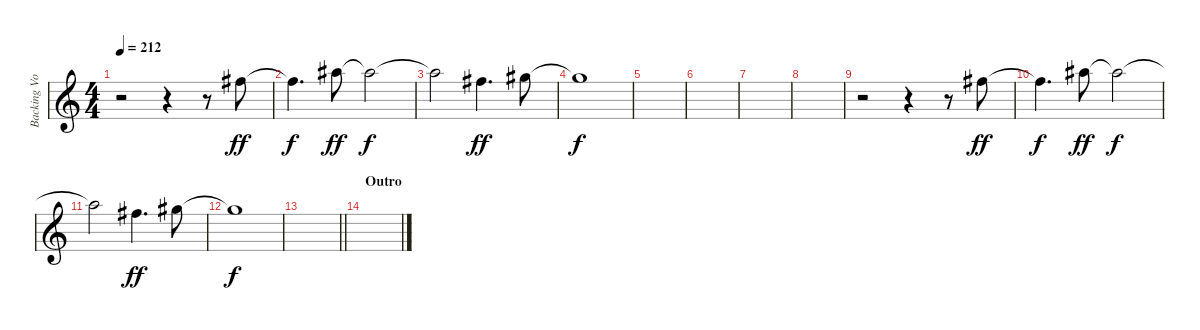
\track ("Backing Vocals" "Backing Vo") {instrument distortionguitar}
\staff {score}
\tuning (Eb4 Bb3 Gb3 Db3 Ab2 Eb2) {hide}
\ts (4 4)
\tempo 212
\clef g2
\ks c
r.2{dy f} r.4 r.8 8.2.8{dy ff} |
8.2{t}.4{d dy f} 12.2.8{dy ff} 12.2{t}.2{dy f} |
12.2{t}.2 8.2.4{d dy ff} 10.2.8 |
10.2{t}.1{dy f} |
|
|
|
|
r.2 r.4 r.8 8.2.8{dy ff} |
8.2{t}.4{d dy f} 12.2.8{dy ff} 12.2{t}.2{dy f} |
12.2{t}.2 8.2.4{d dy ff} 10.2.8 |
10.2{t}.1{dy f} |
\barLineRight lightlight
|
\section ("" "Outro")
